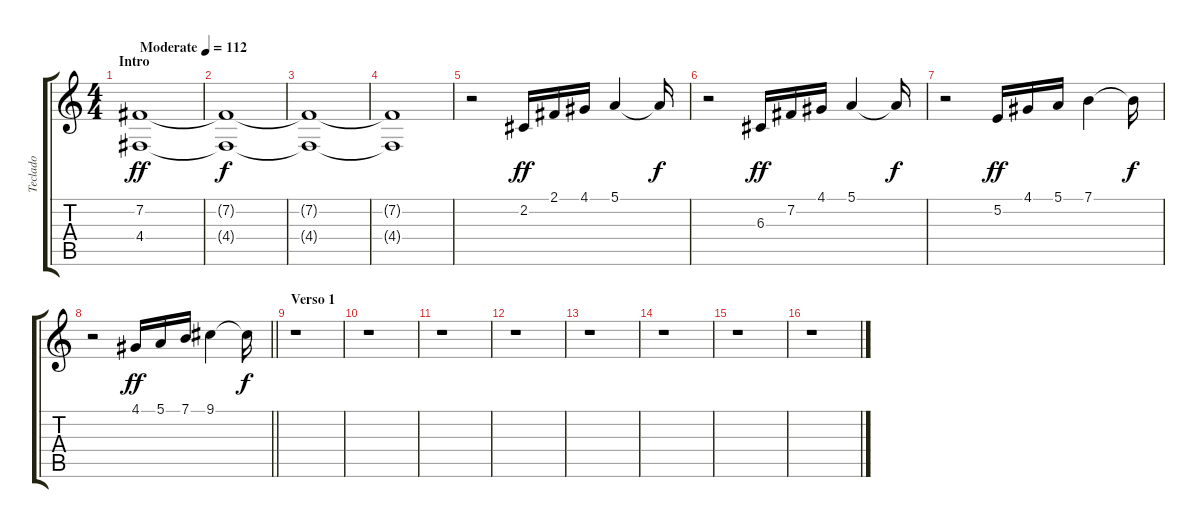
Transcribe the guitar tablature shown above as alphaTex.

\track ("Teclado" "Teclado") {instrument lead2sawtooth}
\staff {score tabs}
\tuning (E4 B3 G3 D3 A2 E2) {hide}
\ts (4 4)
\section ("" "Intro")
\tempo (112 "Moderate")
\clef g2
\ks c
(7.2 4.4).1{dy ff volume 14 instrument lead2sawtooth} |
(7.2{t} 4.4{t}).1{dy f} |
(7.2{t} 4.4{t}).1 |
(7.2{t} 4.4{t}).1 |
r.2 2.2.16{dy ff} 2.1.16 4.1.16 5.1.4 5.1{t}.16{dy f} |
r.2 6.3.16{dy ff} 7.2.16 4.1.16 5.1.4 5.1{t}.16{dy f} |
r.2 5.2.16{dy ff} 4.1.16 5.1.16 7.1.4 7.1{t}.16{dy f} |
\barLineRight lightlight
r.2 4.1.16{dy ff} 5.1.16 7.1.16 9.1.4 9.1{t}.16{dy f} |
\section ("" "Verso 1")
r.1 |
r.1 |
r.1 |
r.1 |
r.1 |
r.1 |
r.1 |
r.1
